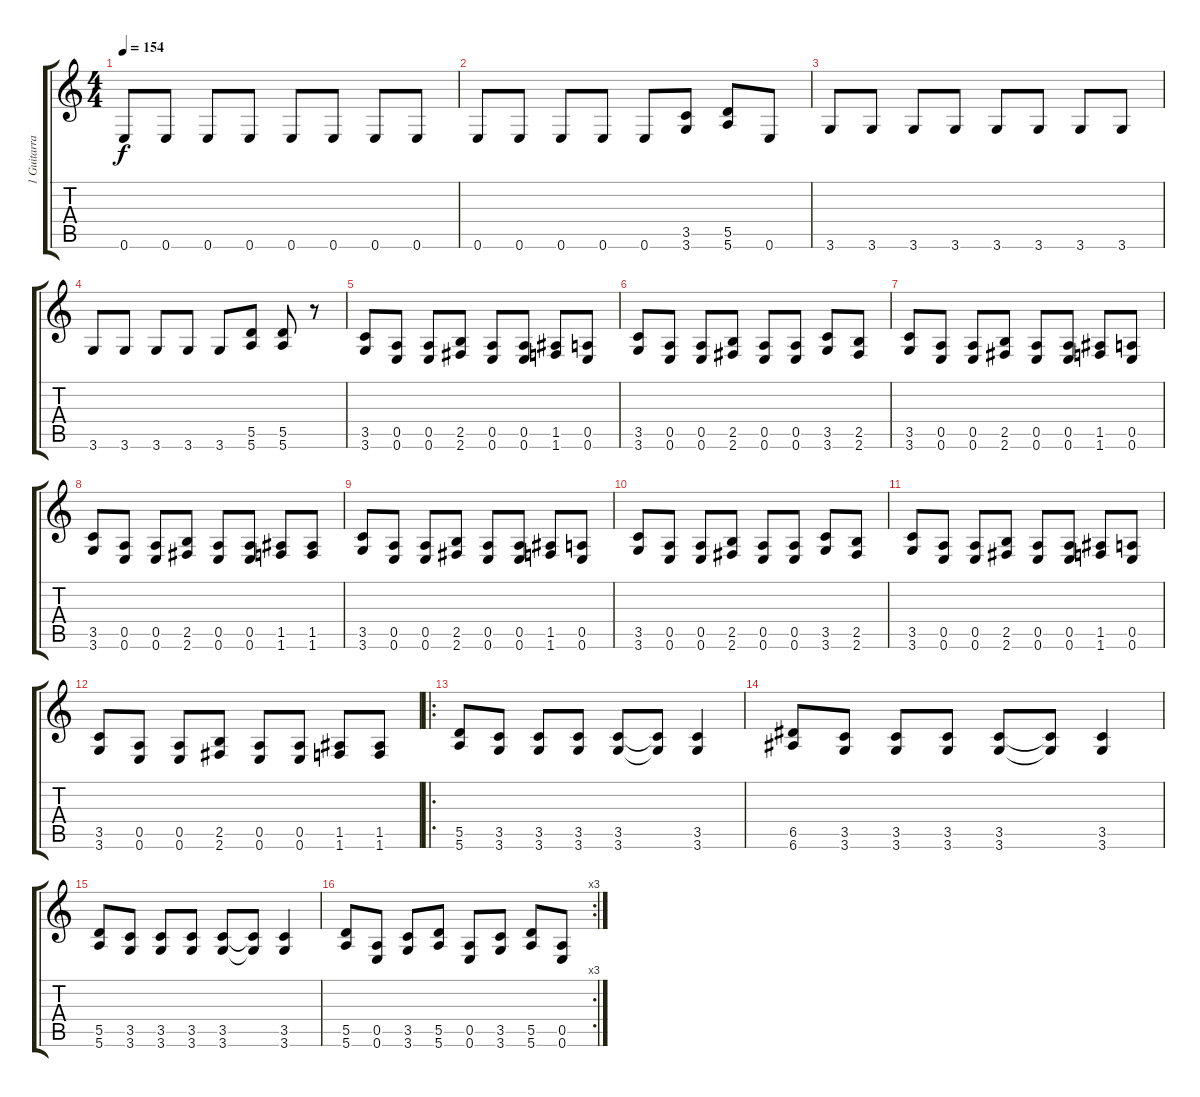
\track ("1 Guitarra" "1 Guitarra") {instrument distortionguitar}
\staff {score tabs}
\tuning (E4 B3 G3 D3 A2 E2) {hide}
\ts (4 4)
\tempo 154
\clef g2
\ks c
0.6.8{dy f} 0.6.8 0.6.8 0.6.8 0.6.8 0.6.8 0.6.8 0.6.8 |
0.6.8 0.6.8 0.6.8 0.6.8 0.6.8 (3.5 3.6).8 (5.5 5.6).8 0.6.8 |
3.6.8 3.6.8 3.6.8 3.6.8 3.6.8 3.6.8 3.6.8 3.6.8 |
3.6.8 3.6.8 3.6.8 3.6.8 3.6.8 (5.5 5.6).8 (5.5 5.6).8 r.8 |
(3.5 3.6).8 (0.5 0.6).8 (0.5 0.6).8 (2.5 2.6).8 (0.5 0.6).8 (0.5 0.6).8 (1.5 1.6).8 (0.5 0.6).8 |
(3.5 3.6).8 (0.5 0.6).8 (0.5 0.6).8 (2.5 2.6).8 (0.5 0.6).8 (0.5 0.6).8 (3.5 3.6).8 (2.5 2.6).8 |
(3.5 3.6).8 (0.5 0.6).8 (0.5 0.6).8 (2.5 2.6).8 (0.5 0.6).8 (0.5 0.6).8 (1.5 1.6).8 (0.5 0.6).8 |
(3.5 3.6).8 (0.5 0.6).8 (0.5 0.6).8 (2.5 2.6).8 (0.5 0.6).8 (0.5 0.6).8 (1.5 1.6).8 (1.5 1.6).8 |
(3.5 3.6).8 (0.5 0.6).8 (0.5 0.6).8 (2.5 2.6).8 (0.5 0.6).8 (0.5 0.6).8 (1.5 1.6).8 (0.5 0.6).8 |
(3.5 3.6).8 (0.5 0.6).8 (0.5 0.6).8 (2.5 2.6).8 (0.5 0.6).8 (0.5 0.6).8 (3.5 3.6).8 (2.5 2.6).8 |
(3.5 3.6).8 (0.5 0.6).8 (0.5 0.6).8 (2.5 2.6).8 (0.5 0.6).8 (0.5 0.6).8 (1.5 1.6).8 (0.5 0.6).8 |
(3.5 3.6).8 (0.5 0.6).8 (0.5 0.6).8 (2.5 2.6).8 (0.5 0.6).8 (0.5 0.6).8 (1.5 1.6).8 (1.5 1.6).8 |
\ro
(5.5 5.6).8 (3.5 3.6).8 (3.5 3.6).8 (3.5 3.6).8 (3.5 3.6).8 (3.5{t} 3.6{t}).8 (3.5 3.6).4 |
(6.5 6.6).8 (3.5 3.6).8 (3.5 3.6).8 (3.5 3.6).8 (3.5 3.6).8 (3.5{t} 3.6{t}).8 (3.5 3.6).4 |
(5.5 5.6).8 (3.5 3.6).8 (3.5 3.6).8 (3.5 3.6).8 (3.5 3.6).8 (3.5{t} 3.6{t}).8 (3.5 3.6).4 |
\rc 3
(5.5 5.6).8 (0.5 0.6).8 (3.5 3.6).8 (5.5 5.6).8 (0.5 0.6).8 (3.5 3.6).8 (5.5 5.6).8 (0.5 0.6).8
